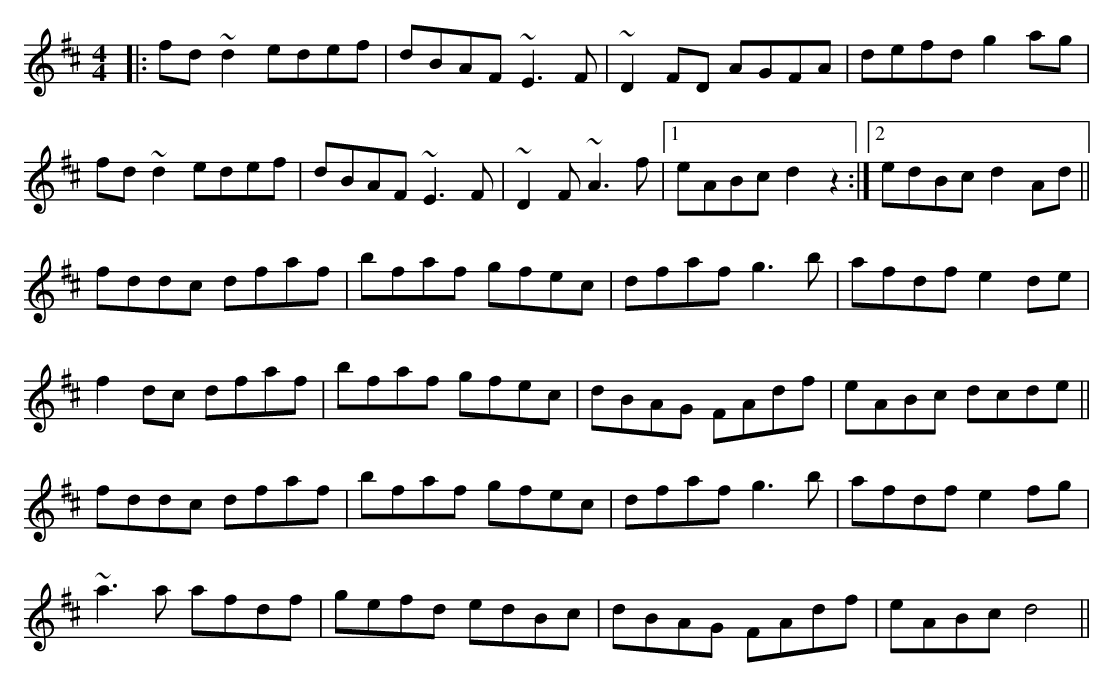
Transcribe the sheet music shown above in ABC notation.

X:1
M:4/4
K:D
|:fd ~d2 edef|dBAF ~E3 F|~D2 FD AGFA|defd g2 ag|
fd ~d2 edef|dBAF ~E3F|~D2 F~A3 f|1 eABc d2 z2:|2 edBc d2 Ad||
fddc dfaf|bfaf gfec|dfaf g3 b|afdf e2 de|
f2 dc dfaf|bfaf gfec|dBAG FAdf|eABc dcde||
fddc dfaf|bfaf gfec|dfaf g3 b|afdf e2 fg|
~a3 a afdf|gefd edBc|dBAG FAdf|eABc d4||
